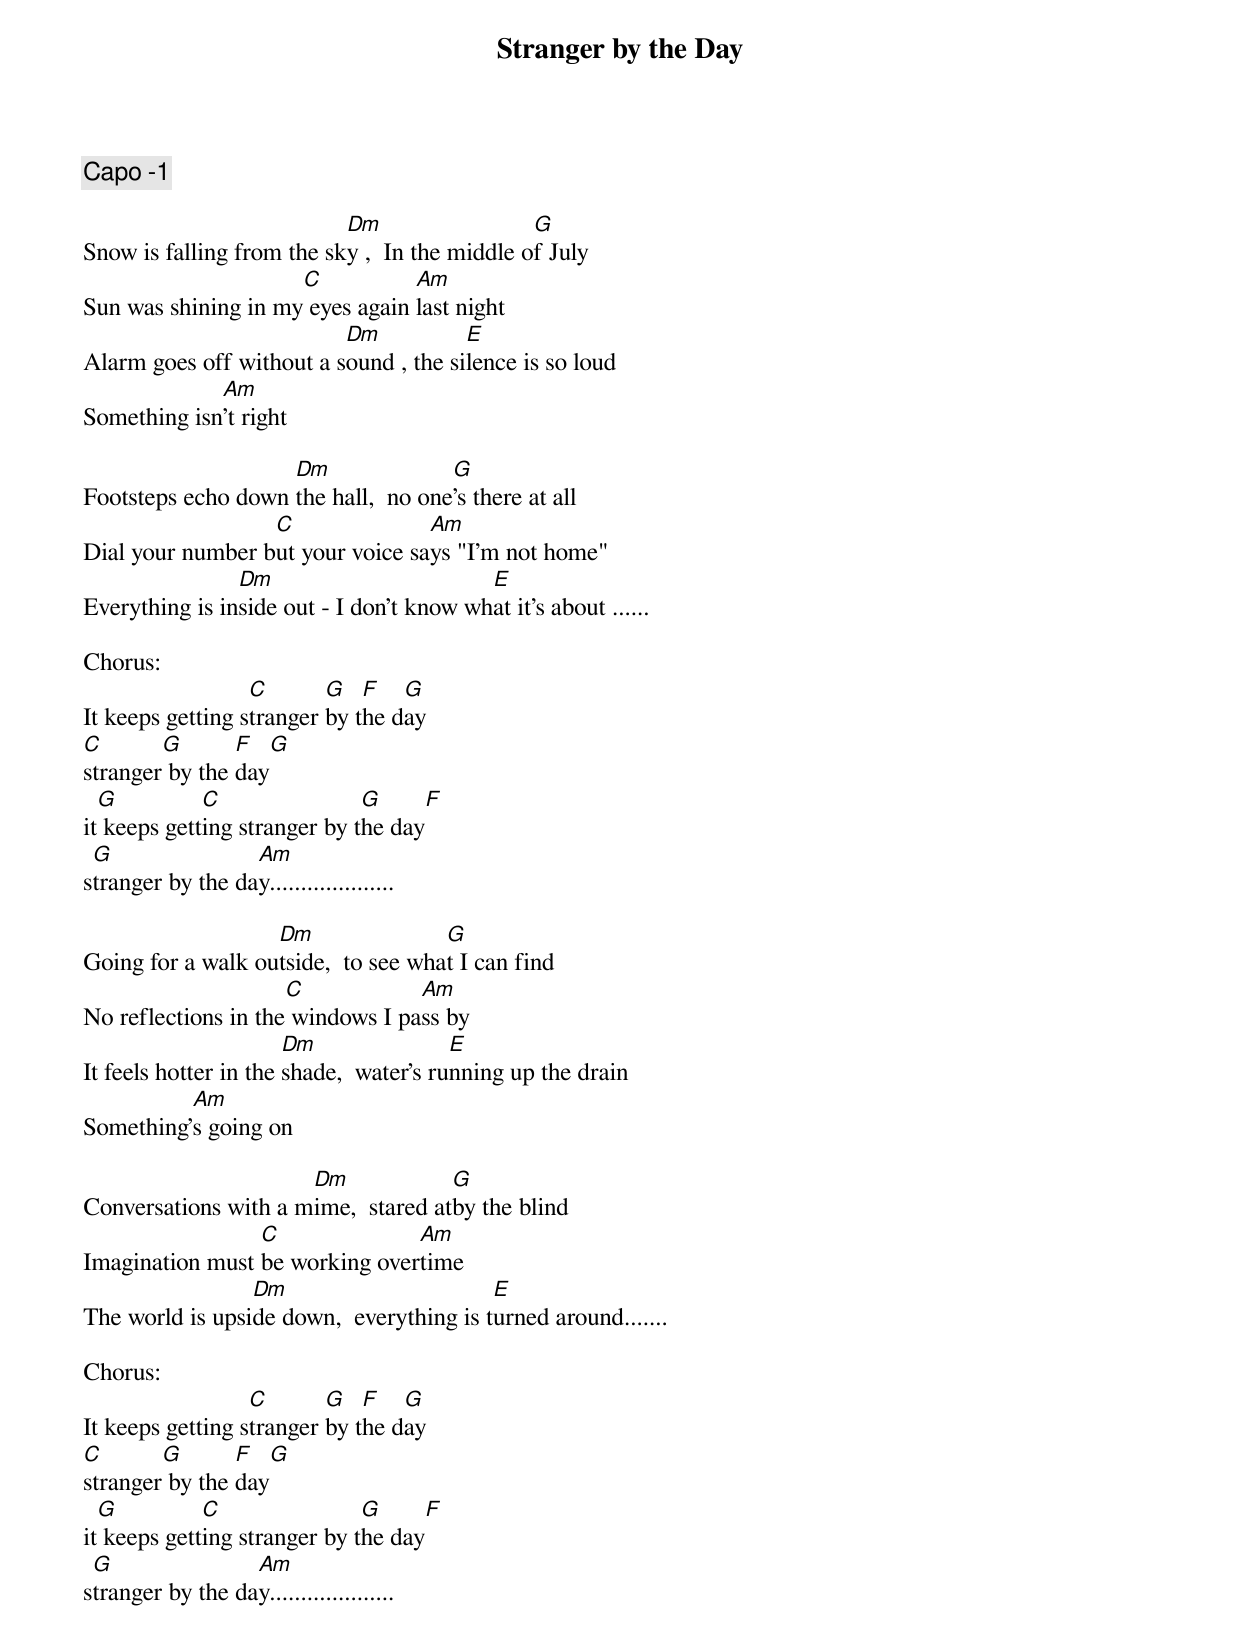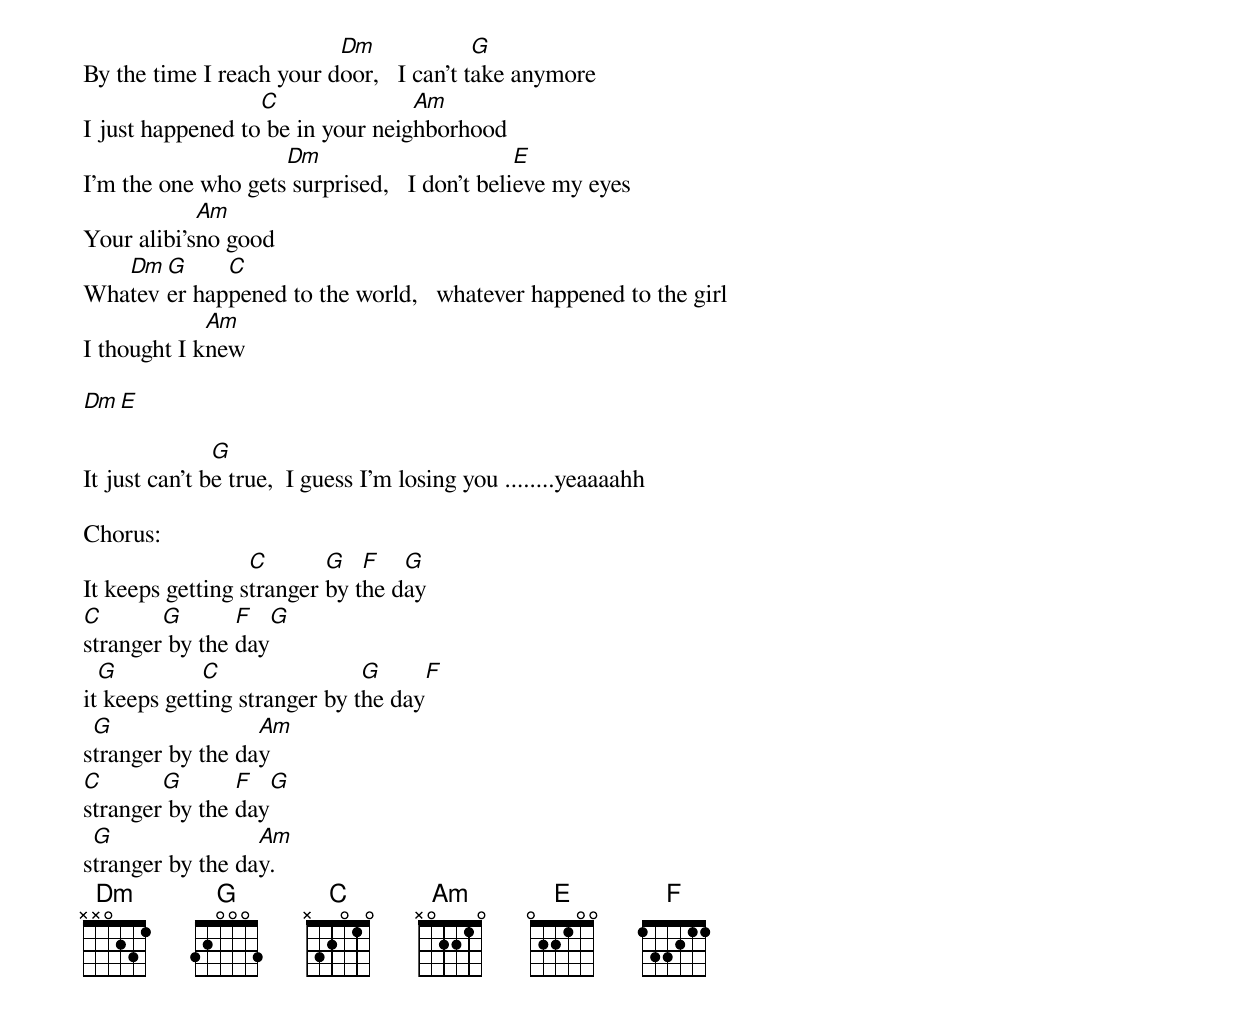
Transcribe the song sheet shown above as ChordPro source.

{title:Stranger by the Day}
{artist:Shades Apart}
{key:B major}
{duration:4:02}
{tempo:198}
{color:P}

{comment: Capo -1}

Snow is falling from the sk[Dm]y ,  In the middle o[G]f July
Sun was shining in my[C] eyes again [Am]last night
Alarm goes off without a s[Dm]ound , the si[E]lence is so loud
Something isn[Am]'t right

Footsteps echo down [Dm]the hall,  no one[G]'s there at all
Dial your number b[C]ut your voice sa[Am]ys "I'm not home"
Everything is in[Dm]side out - I don't know wh[E]at it's about ......

Chorus:
It keeps getting s[C]tranger [G]by t[F]he d[G]ay
[C]stranger[G] by the [F]day[G]
it[G] keeps gett[C]ing stranger by t[G]he day[F]
s[G]tranger by the da[Am]y....................

Going for a walk ou[Dm]tside,  to see wha[G]t I can find
No reflections in the[C] windows I pa[Am]ss by
It feels hotter in the [Dm]shade,  water's ru[E]nning up the drain
Something'[Am]s going on

Conversations with a m[Dm]ime,  stared at[G]by the blind
Imagination must [C]be working over[Am]time
The world is upsi[Dm]de down,  everything is t[E]urned around.......

Chorus:
It keeps getting s[C]tranger [G]by t[F]he d[G]ay
[C]stranger[G] by the [F]day[G]
it[G] keeps gett[C]ing stranger by t[G]he day[F]
s[G]tranger by the da[Am]y....................

By the time I reach your d[Dm]oor,   I can't t[G]ake anymore
I just happened to[C] be in your neig[Am]hborhood
I'm the one who gets[Dm] surprised,   I don't beli[E]eve my eyes
Your alibi's[Am]no good
Wha[Dm]tev[G]er hap[C]pened to the world,   whatever happened to the girl
I thought I k[Am]new

[Dm][E]

It just can't b[G]e true,  I guess I'm losing you ........yeaaaahh

Chorus:
It keeps getting s[C]tranger [G]by t[F]he d[G]ay
[C]stranger[G] by the [F]day[G]
it[G] keeps gett[C]ing stranger by t[G]he day[F]
s[G]tranger by the da[Am]y
[C]stranger[G] by the [F]day[G]
s[G]tranger by the da[Am]y.
